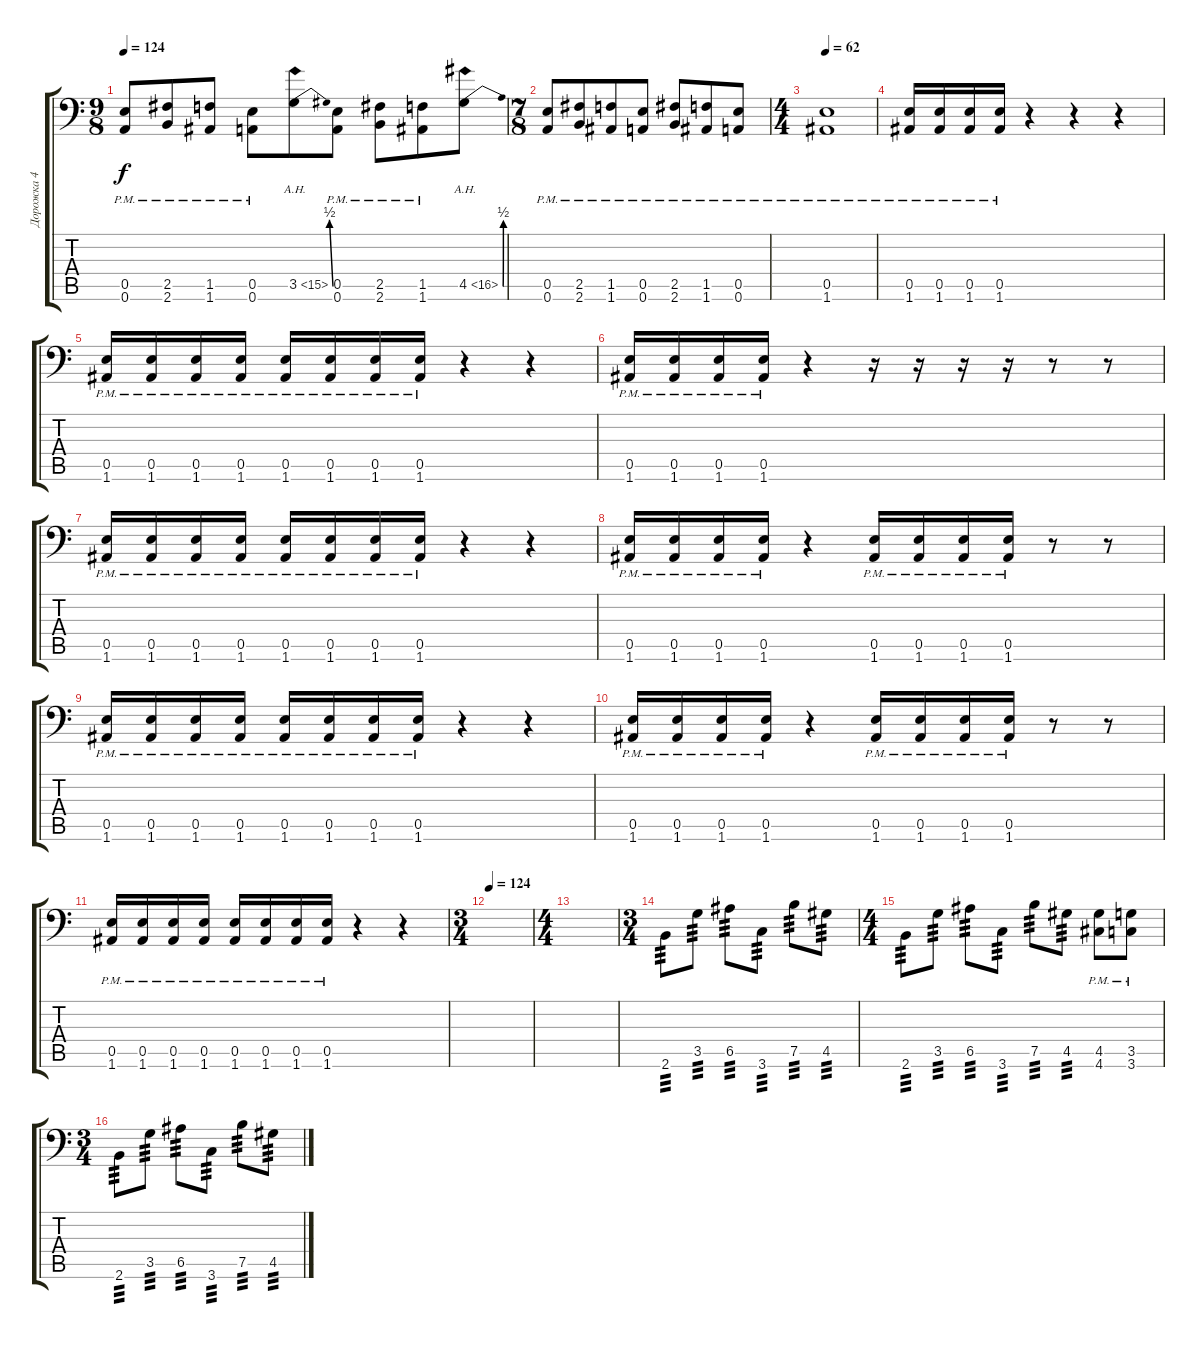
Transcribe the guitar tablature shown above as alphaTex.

\track ("Дорожка 4" "Дорожка 4") {instrument distortionguitar}
\staff {score tabs}
\tuning (B3 Gb3 D3 A2 E2 A1) {hide}
\ts (9 8)
\tempo 124
\clef f4
\ks c
(0.5{pm} 0.6{pm}).8{dy f} (2.5{pm} 2.6{pm}).8 (1.5{pm} 1.6{pm}).8 (0.5{pm} 0.6{pm}).8 3.5{be (bend 0 0 60 2) ah 12}.8 (0.5{pm} 0.6{pm}).8 (2.5{pm} 2.6{pm}).8 (1.5{pm} 1.6{pm}).8 4.5{be (bend 0 0 60 2) ah 12}.8 |
\ts (7 8)
(0.5{pm} 0.6{pm}).8 (2.5{pm} 2.6{pm}).8 (1.5{pm} 1.6{pm}).8 (0.5{pm} 0.6{pm}).8 (2.5{pm} 2.6{pm}).8 (1.5{pm} 1.6{pm}).8 (0.5{pm} 0.6{pm}).8 |
\ts (4 4)
\tempo 62
(0.5{pm} 1.6{pm}).1 |
(0.5{pm} 1.6{pm}).16 (0.5{pm} 1.6{pm}).16 (0.5{pm} 1.6{pm}).16 (0.5{pm} 1.6{pm}).16 r.4 r.4 r.4 |
(0.5{pm} 1.6{pm}).16 (0.5{pm} 1.6{pm}).16 (0.5{pm} 1.6{pm}).16 (0.5{pm} 1.6{pm}).16 (0.5{pm} 1.6{pm}).16 (0.5{pm} 1.6{pm}).16 (0.5{pm} 1.6{pm}).16 (0.5{pm} 1.6{pm}).16 r.4 r.4 |
(0.5{pm} 1.6{pm}).16 (0.5{pm} 1.6{pm}).16 (0.5{pm} 1.6{pm}).16 (0.5{pm} 1.6{pm}).16 r.4 r.16 r.16 r.16 r.16 r.8 r.8 |
(0.5{pm} 1.6{pm}).16 (0.5{pm} 1.6{pm}).16 (0.5{pm} 1.6{pm}).16 (0.5{pm} 1.6{pm}).16 (0.5{pm} 1.6{pm}).16 (0.5{pm} 1.6{pm}).16 (0.5{pm} 1.6{pm}).16 (0.5{pm} 1.6{pm}).16 r.4 r.4 |
(0.5{pm} 1.6{pm}).16 (0.5{pm} 1.6{pm}).16 (0.5{pm} 1.6{pm}).16 (0.5{pm} 1.6{pm}).16 r.4 (0.5{pm} 1.6{pm}).16 (0.5{pm} 1.6{pm}).16 (0.5{pm} 1.6{pm}).16 (0.5{pm} 1.6{pm}).16 r.8 r.8 |
(0.5{pm} 1.6{pm}).16 (0.5{pm} 1.6{pm}).16 (0.5{pm} 1.6{pm}).16 (0.5{pm} 1.6{pm}).16 (0.5{pm} 1.6{pm}).16 (0.5{pm} 1.6{pm}).16 (0.5{pm} 1.6{pm}).16 (0.5{pm} 1.6{pm}).16 r.4 r.4 |
(0.5{pm} 1.6{pm}).16 (0.5{pm} 1.6{pm}).16 (0.5{pm} 1.6{pm}).16 (0.5{pm} 1.6{pm}).16 r.4 (0.5{pm} 1.6{pm}).16 (0.5{pm} 1.6{pm}).16 (0.5{pm} 1.6{pm}).16 (0.5{pm} 1.6{pm}).16 r.8 r.8 |
(0.5{pm} 1.6{pm}).16 (0.5{pm} 1.6{pm}).16 (0.5{pm} 1.6{pm}).16 (0.5{pm} 1.6{pm}).16 (0.5{pm} 1.6{pm}).16 (0.5{pm} 1.6{pm}).16 (0.5{pm} 1.6{pm}).16 (0.5{pm} 1.6{pm}).16 r.4 r.4 |
\ts (3 4)
\tempo 124
|
\ts (4 4)
|
\ts (3 4)
2.6.8{tp 3} 3.5.8{tp 3} 6.5.8{tp 3} 3.6.8{tp 3} 7.5.8{tp 3} 4.5.8{tp 3} |
\ts (4 4)
2.6.8{tp 3} 3.5.8{tp 3} 6.5.8{tp 3} 3.6.8{tp 3} 7.5.8{tp 3} 4.5.8{tp 3} (4.5{pm} 4.6{pm}).8 (3.5{pm} 3.6{pm}).8 |
\ts (3 4)
2.6.8{tp 3} 3.5.8{tp 3} 6.5.8{tp 3} 3.6.8{tp 3} 7.5.8{tp 3} 4.5.8{tp 3}
